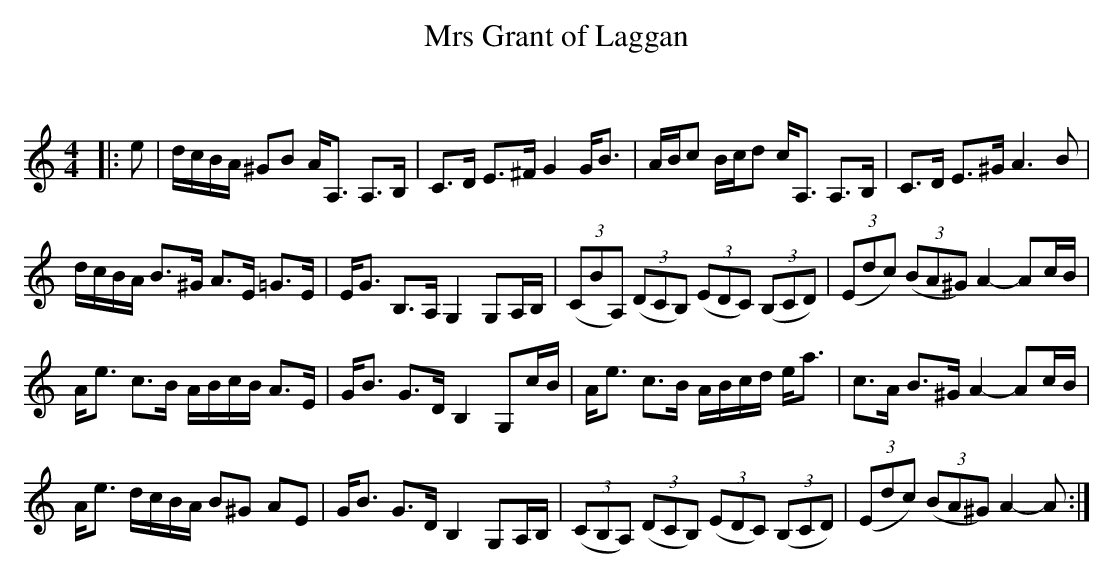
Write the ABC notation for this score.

X:1
T: Mrs Grant of Laggan
C:
Q: 128
K:Am
M:4/4
L:1/16
|:e2|dcBA ^G2B2 AA,3 A,3B,|C3D E3^F G4 GB3|ABc2 Bcd2 cA,3 A,3B,|C3D E3^G A6 B2|
dcBA B3^G A3E =G3E|EG3 B,3A, G,4 G,2A,B,|((3C2B2,A,2) ((3D2C2B,2) ((3E2D2C2) ((3B,2C2D2) |((3E2d2c2) ((3B2A2^G2) A4-A2cB|
Ae3 c3B ABcB A3E|GB3 G3D B,4 G,2cB|Ae3 c3B ABcd ea3|c3A B3^G A4-A2cB|
Ae3 dcBA B2^G2 A2E2|GB3 G3D B,4 G,2A,B,|((3C2B,2A,2) ((3D2C2B,2) ((3E2D2C2) ((3B,2C2D2) |((3E2d2c2) ((3B2A2^G2) A4-A2:|
